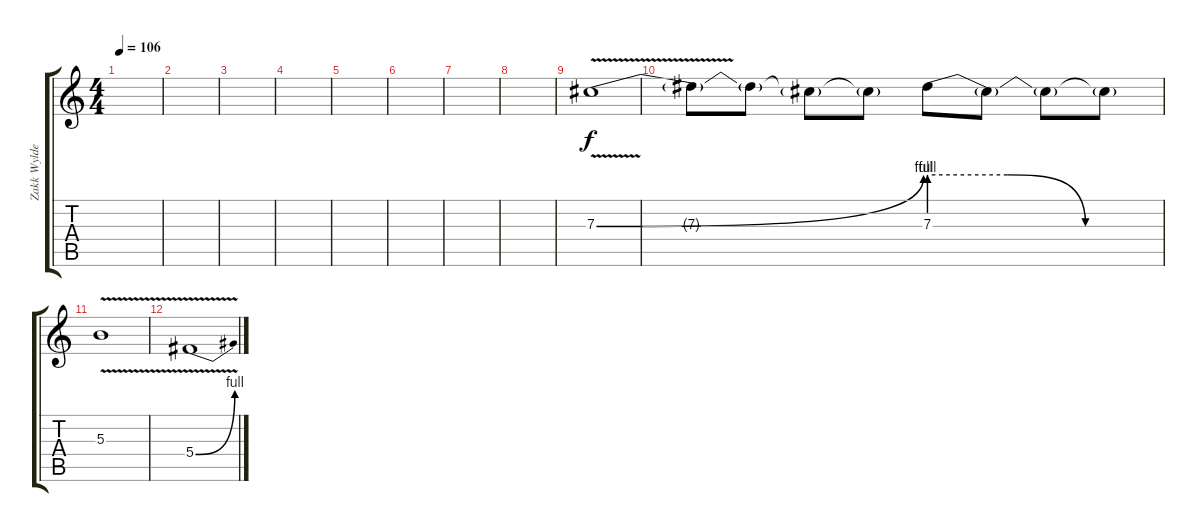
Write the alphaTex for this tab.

\track ("Zakk Wylde (Lead)" "Zakk Wylde") {instrument overdrivenguitar}
\staff {score tabs}
\tuning (Eb4 Bb3 Gb3 Db3 Ab2 Eb2) {hide}
\ts (4 4)
\tempo 106
\clef g2
\ks c
|
|
|
|
|
|
|
|
7.3{be (bend 0 0 60 4) v}.1 |
7.3{t}.8 7.3{t}.8 7.3{t}.8 7.3{t}.8 7.3{be (custom 0 4 20 4 40 0 60 0)}.8 7.3{t}.8 7.3{t}.8 7.3{t}.8 |
5.3{v}.1 |
5.4{be (bend 0 0 60 4) v}.1
